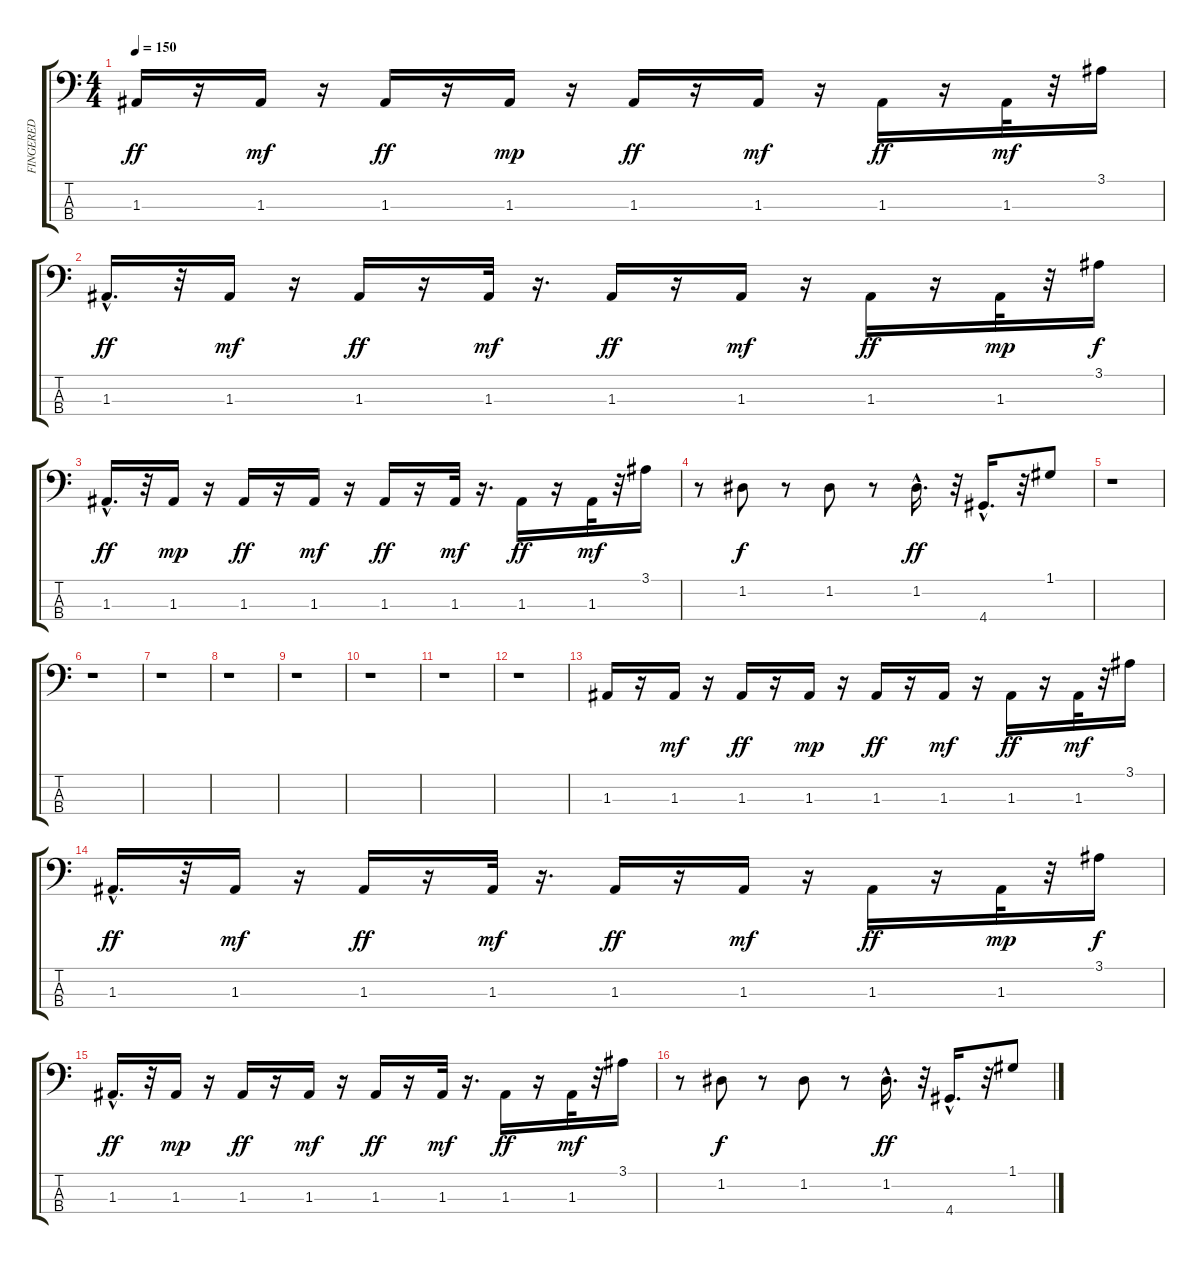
\track ("FINGERED" "FINGERED") {instrument electricbassfinger}
\staff {score tabs}
\tuning (G2 D2 A1 E1) {hide}
\ts (4 4)
\tempo 150
\clef f4
\ks c
1.3.16{dy ff} r.16 1.3.16{dy mf} r.16 1.3.16{dy ff} r.16 1.3.16{dy mp} r.16 1.3.16{dy ff} r.16 1.3.16{dy mf} r.16 1.3.16{dy ff} r.16 1.3.32{dy mf} r.32 3.1.16 |
1.3{hac}.16{d dy ff} r.32 1.3.16{dy mf} r.16 1.3.16{dy ff} r.16 1.3.32{dy mf} r.16{d} 1.3.16{dy ff} r.16 1.3.16{dy mf} r.16 1.3.16{dy ff} r.16 1.3.32{dy mp} r.32 3.1.16{dy f} |
1.3{hac}.16{d dy ff} r.32 1.3.16{dy mp} r.16 1.3.16{dy ff} r.16 1.3.16{dy mf} r.16 1.3.16{dy ff} r.16 1.3.32{dy mf} r.16{d} 1.3.16{dy ff} r.16 1.3.32{dy mf} r.32 3.1.16 |
r.8 1.2.8{dy f} r.8 1.2.8 r.8 1.2{hac}.16{d dy ff} r.32 4.4{hac}.16{d} r.32 1.1.8 |
r.1 |
r.1 |
r.1 |
r.1 |
r.1 |
r.1 |
r.1 |
r.1 |
1.3.16 r.16 1.3.16{dy mf} r.16 1.3.16{dy ff} r.16 1.3.16{dy mp} r.16 1.3.16{dy ff} r.16 1.3.16{dy mf} r.16 1.3.16{dy ff} r.16 1.3.32{dy mf} r.32 3.1.16 |
1.3{hac}.16{d dy ff} r.32 1.3.16{dy mf} r.16 1.3.16{dy ff} r.16 1.3.32{dy mf} r.16{d} 1.3.16{dy ff} r.16 1.3.16{dy mf} r.16 1.3.16{dy ff} r.16 1.3.32{dy mp} r.32 3.1.16{dy f} |
1.3{hac}.16{d dy ff} r.32 1.3.16{dy mp} r.16 1.3.16{dy ff} r.16 1.3.16{dy mf} r.16 1.3.16{dy ff} r.16 1.3.32{dy mf} r.16{d} 1.3.16{dy ff} r.16 1.3.32{dy mf} r.32 3.1.16 |
r.8 1.2.8{dy f} r.8 1.2.8 r.8 1.2{hac}.16{d dy ff} r.32 4.4{hac}.16{d} r.32 1.1.8
